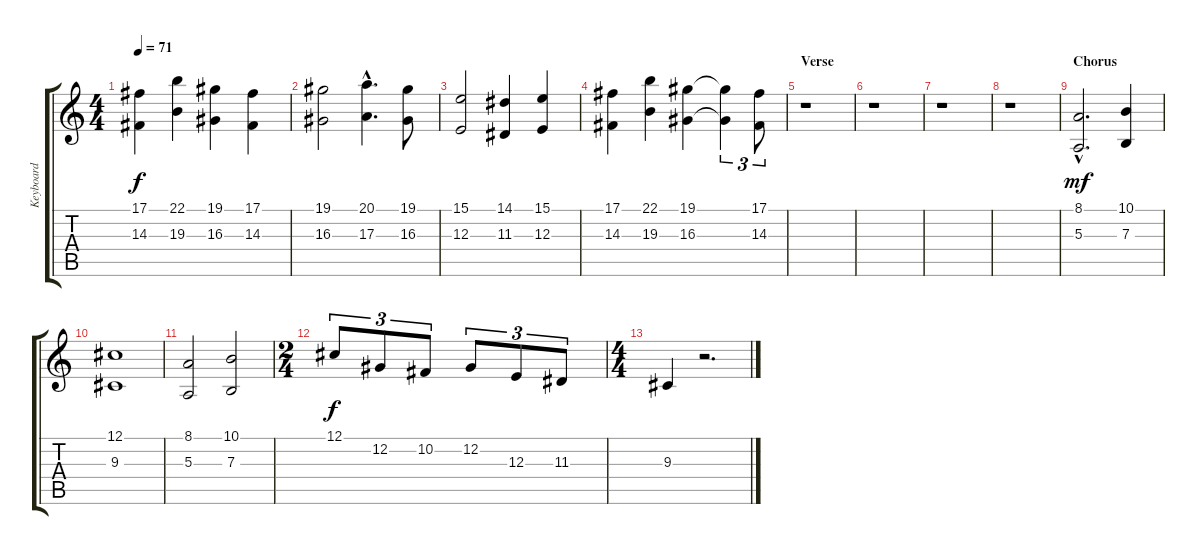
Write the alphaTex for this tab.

\track ("Keyboard" "Keyboard") {instrument acousticgrandpiano}
\staff {score tabs}
\tuning (Db4 Ab3 E3 B2 Gb2 Db2) {hide}
\ts (4 4)
\tempo 71
\clef g2
\ks c
(17.1 14.3).4{dy f} (22.1 19.3).4 (19.1 16.3).4 (17.1 14.3).4 |
(19.1 16.3).2 (20.1{hac} 17.3{hac}).4{d} (19.1 16.3).8 |
(15.1 12.3).2 (14.1 11.3).4 (15.1 12.3).4 |
(17.1 14.3).4 (22.1 19.3).4 (19.1 16.3).4 (19.1{t} 16.3{t}).4{tu (3 2)} (17.1 14.3).8{tu (3 2)} |
\section ("" "Verse")
r.1 |
r.1 |
r.1 |
r.1 |
\section ("" "Chorus")
(8.1{hac} 5.3{hac}).2{d dy mf instrument pad4choir} (10.1 7.3).4 |
(12.1 9.3).1 |
(8.1 5.3).2 (10.1 7.3).2 |
\ts (2 4)
12.1.8{tu (3 2) dy f instrument pad4choir} 12.2.8{tu (3 2)} 10.2.8{tu (3 2)} 12.2.8{tu (3 2)} 12.3.8{tu (3 2)} 11.3.8{tu (3 2)} |
\ts (4 4)
9.3.4 r.2{d}
